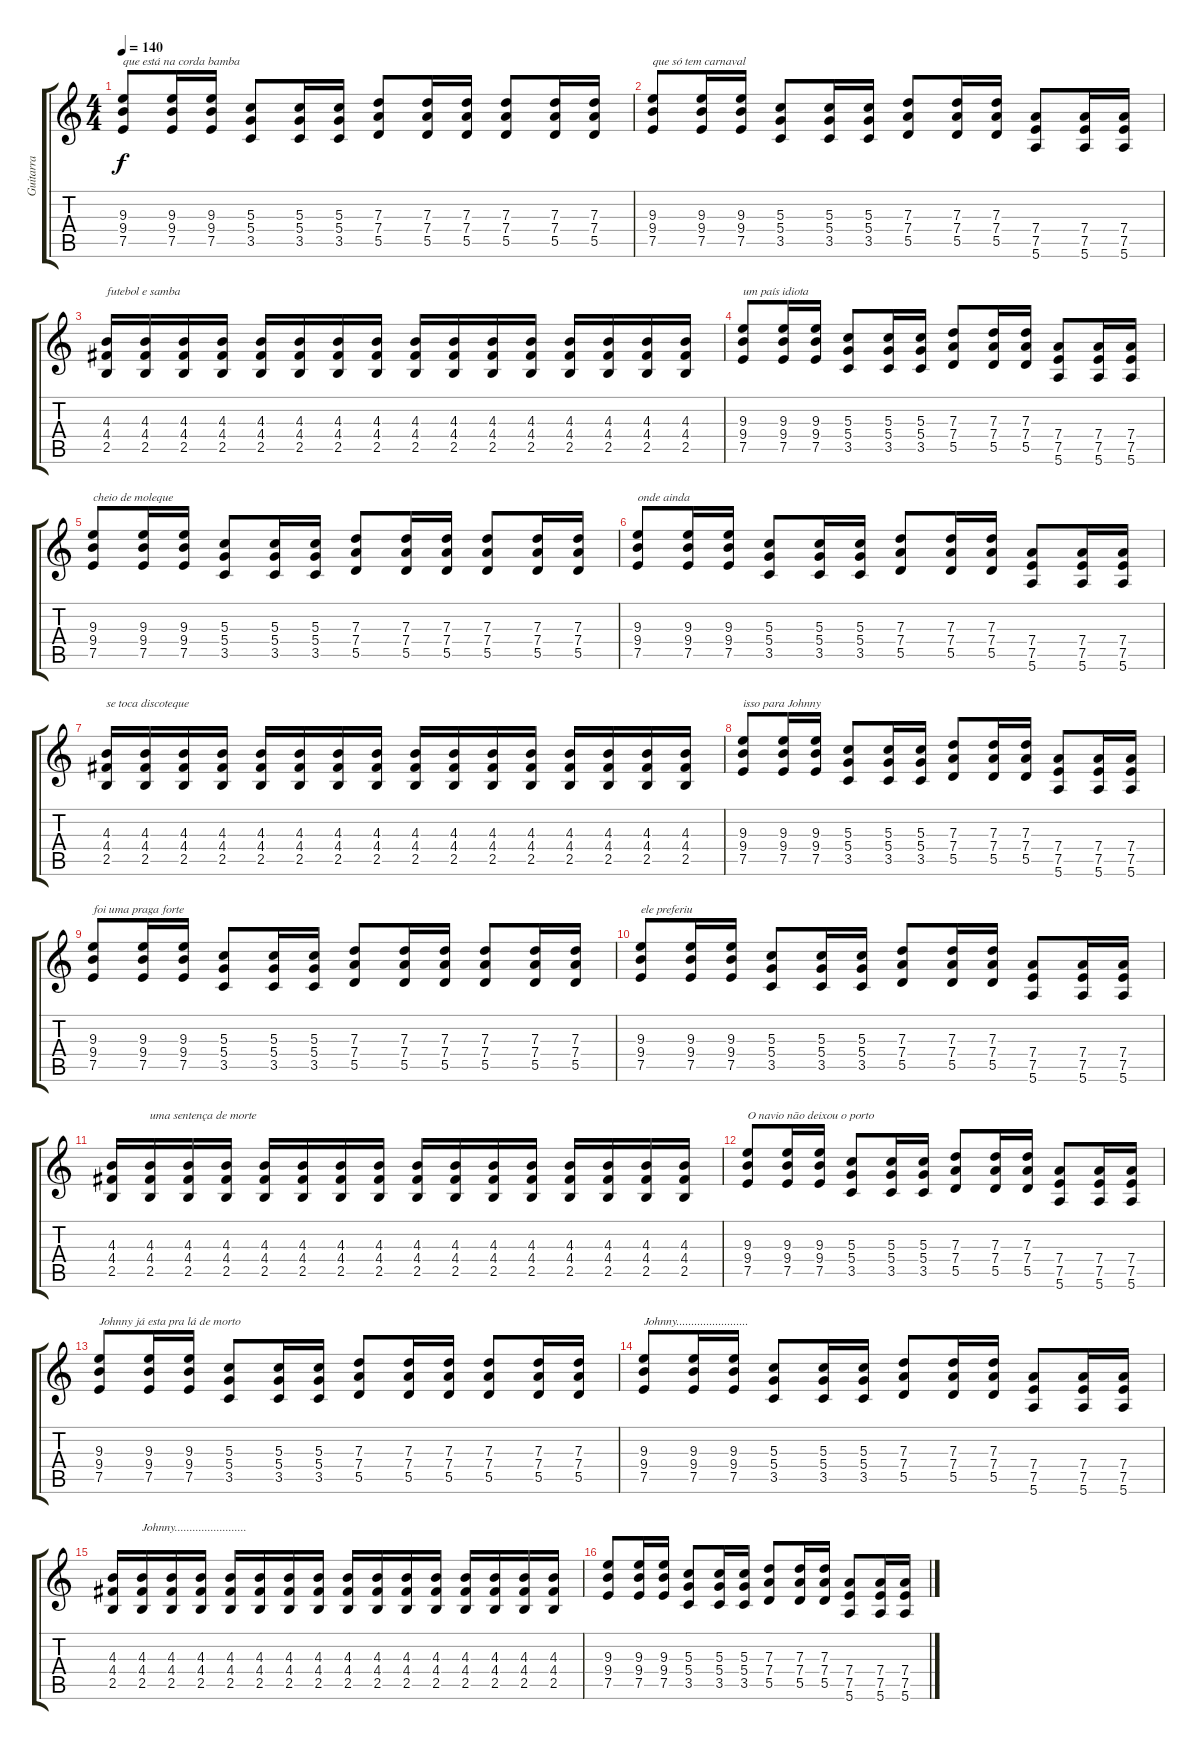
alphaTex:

\track ("Guitarra" "Guitarra") {instrument overdrivenguitar}
\staff {score tabs}
\tuning (E4 B3 G3 D3 A2 E2) {hide}
\ts (4 4)
\tempo 140
\clef g2
\ks c
(9.3 9.4 7.5).8{txt "que está na corda bamba" dy f} (9.3 9.4 7.5).16 (9.3 9.4 7.5).16 (5.3 5.4 3.5).8 (5.3 5.4 3.5).16 (5.3 5.4 3.5).16 (7.3 7.4 5.5).8 (7.3 7.4 5.5).16 (7.3 7.4 5.5).16 (7.3 7.4 5.5).8 (7.3 7.4 5.5).16 (7.3 7.4 5.5).16 |
(9.3 9.4 7.5).8{txt "que só tem carnaval"} (9.3 9.4 7.5).16 (9.3 9.4 7.5).16 (5.3 5.4 3.5).8 (5.3 5.4 3.5).16 (5.3 5.4 3.5).16 (7.3 7.4 5.5).8 (7.3 7.4 5.5).16 (7.3 7.4 5.5).16 (7.4 7.5 5.6).8 (7.4 7.5 5.6).16 (7.4 7.5 5.6).16 |
(4.3 4.4 2.5).16{txt "futebol e samba"} (4.3 4.4 2.5).16 (4.3 4.4 2.5).16 (4.3 4.4 2.5).16 (4.3 4.4 2.5).16 (4.3 4.4 2.5).16 (4.3 4.4 2.5).16 (4.3 4.4 2.5).16 (4.3 4.4 2.5).16 (4.3 4.4 2.5).16 (4.3 4.4 2.5).16 (4.3 4.4 2.5).16 (4.3 4.4 2.5).16 (4.3 4.4 2.5).16 (4.3 4.4 2.5).16 (4.3 4.4 2.5).16 |
(9.3 9.4 7.5).8{txt "um país idiota"} (9.3 9.4 7.5).16 (9.3 9.4 7.5).16 (5.3 5.4 3.5).8 (5.3 5.4 3.5).16 (5.3 5.4 3.5).16 (7.3 7.4 5.5).8 (7.3 7.4 5.5).16 (7.3 7.4 5.5).16 (7.4 7.5 5.6).8 (7.4 7.5 5.6).16 (7.4 7.5 5.6).16 |
(9.3 9.4 7.5).8{txt "cheio de moleque "} (9.3 9.4 7.5).16 (9.3 9.4 7.5).16 (5.3 5.4 3.5).8 (5.3 5.4 3.5).16 (5.3 5.4 3.5).16 (7.3 7.4 5.5).8 (7.3 7.4 5.5).16 (7.3 7.4 5.5).16 (7.3 7.4 5.5).8 (7.3 7.4 5.5).16 (7.3 7.4 5.5).16 |
(9.3 9.4 7.5).8{txt "onde ainda "} (9.3 9.4 7.5).16 (9.3 9.4 7.5).16 (5.3 5.4 3.5).8 (5.3 5.4 3.5).16 (5.3 5.4 3.5).16 (7.3 7.4 5.5).8 (7.3 7.4 5.5).16 (7.3 7.4 5.5).16 (7.4 7.5 5.6).8 (7.4 7.5 5.6).16 (7.4 7.5 5.6).16 |
(4.3 4.4 2.5).16{txt "se toca discoteque"} (4.3 4.4 2.5).16 (4.3 4.4 2.5).16 (4.3 4.4 2.5).16 (4.3 4.4 2.5).16 (4.3 4.4 2.5).16 (4.3 4.4 2.5).16 (4.3 4.4 2.5).16 (4.3 4.4 2.5).16 (4.3 4.4 2.5).16 (4.3 4.4 2.5).16 (4.3 4.4 2.5).16 (4.3 4.4 2.5).16 (4.3 4.4 2.5).16 (4.3 4.4 2.5).16 (4.3 4.4 2.5).16 |
(9.3 9.4 7.5).8{txt "isso para Johnny "} (9.3 9.4 7.5).16 (9.3 9.4 7.5).16 (5.3 5.4 3.5).8 (5.3 5.4 3.5).16 (5.3 5.4 3.5).16 (7.3 7.4 5.5).8 (7.3 7.4 5.5).16 (7.3 7.4 5.5).16 (7.4 7.5 5.6).8 (7.4 7.5 5.6).16 (7.4 7.5 5.6).16 |
(9.3 9.4 7.5).8{txt "foi uma praga forte"} (9.3 9.4 7.5).16 (9.3 9.4 7.5).16 (5.3 5.4 3.5).8 (5.3 5.4 3.5).16 (5.3 5.4 3.5).16 (7.3 7.4 5.5).8 (7.3 7.4 5.5).16 (7.3 7.4 5.5).16 (7.3 7.4 5.5).8 (7.3 7.4 5.5).16 (7.3 7.4 5.5).16 |
(9.3 9.4 7.5).8{txt "ele preferiu "} (9.3 9.4 7.5).16 (9.3 9.4 7.5).16 (5.3 5.4 3.5).8 (5.3 5.4 3.5).16 (5.3 5.4 3.5).16 (7.3 7.4 5.5).8 (7.3 7.4 5.5).16 (7.3 7.4 5.5).16 (7.4 7.5 5.6).8 (7.4 7.5 5.6).16 (7.4 7.5 5.6).16 |
(4.3 4.4 2.5).16 (4.3 4.4 2.5).16{txt "uma sentença de morte"} (4.3 4.4 2.5).16 (4.3 4.4 2.5).16 (4.3 4.4 2.5).16 (4.3 4.4 2.5).16 (4.3 4.4 2.5).16 (4.3 4.4 2.5).16 (4.3 4.4 2.5).16 (4.3 4.4 2.5).16 (4.3 4.4 2.5).16 (4.3 4.4 2.5).16 (4.3 4.4 2.5).16 (4.3 4.4 2.5).16 (4.3 4.4 2.5).16 (4.3 4.4 2.5).16 |
(9.3 9.4 7.5).8{txt "O navio não deixou o porto"} (9.3 9.4 7.5).16 (9.3 9.4 7.5).16 (5.3 5.4 3.5).8 (5.3 5.4 3.5).16 (5.3 5.4 3.5).16 (7.3 7.4 5.5).8 (7.3 7.4 5.5).16 (7.3 7.4 5.5).16 (7.4 7.5 5.6).8 (7.4 7.5 5.6).16 (7.4 7.5 5.6).16 |
(9.3 9.4 7.5).8{txt "Johnny já esta pra lá de morto"} (9.3 9.4 7.5).16 (9.3 9.4 7.5).16 (5.3 5.4 3.5).8 (5.3 5.4 3.5).16 (5.3 5.4 3.5).16 (7.3 7.4 5.5).8 (7.3 7.4 5.5).16 (7.3 7.4 5.5).16 (7.3 7.4 5.5).8 (7.3 7.4 5.5).16 (7.3 7.4 5.5).16 |
(9.3 9.4 7.5).8{txt "Johnny........................"} (9.3 9.4 7.5).16 (9.3 9.4 7.5).16 (5.3 5.4 3.5).8 (5.3 5.4 3.5).16 (5.3 5.4 3.5).16 (7.3 7.4 5.5).8 (7.3 7.4 5.5).16 (7.3 7.4 5.5).16 (7.4 7.5 5.6).8 (7.4 7.5 5.6).16 (7.4 7.5 5.6).16 |
(4.3 4.4 2.5).16 (4.3 4.4 2.5).16{txt "Johnny........................"} (4.3 4.4 2.5).16 (4.3 4.4 2.5).16 (4.3 4.4 2.5).16 (4.3 4.4 2.5).16 (4.3 4.4 2.5).16 (4.3 4.4 2.5).16 (4.3 4.4 2.5).16 (4.3 4.4 2.5).16 (4.3 4.4 2.5).16 (4.3 4.4 2.5).16 (4.3 4.4 2.5).16 (4.3 4.4 2.5).16 (4.3 4.4 2.5).16 (4.3 4.4 2.5).16 |
(9.3 9.4 7.5).8 (9.3 9.4 7.5).16 (9.3 9.4 7.5).16 (5.3 5.4 3.5).8 (5.3 5.4 3.5).16 (5.3 5.4 3.5).16 (7.3 7.4 5.5).8 (7.3 7.4 5.5).16 (7.3 7.4 5.5).16 (7.4 7.5 5.6).8 (7.4 7.5 5.6).16 (7.4 7.5 5.6).16
